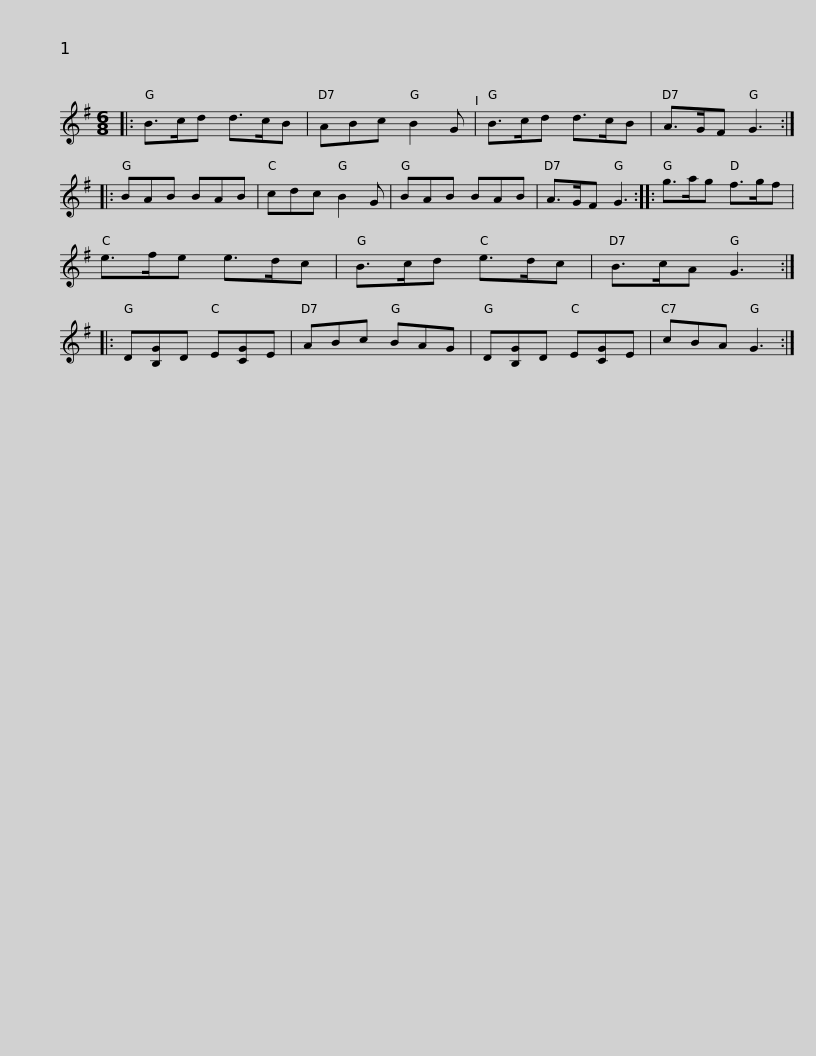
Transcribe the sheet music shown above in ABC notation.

X:1
L:1/8
M:6/8
I:linebreak $
K:G
V:1 treble
V:1
|: B>cd d>cB | ABc B2 G | B>cd d>cB | A>GF G3 :: BAB BAB | %5
 cdc B2 G | BAB BAB |$ A>GF G3 :: g>ag f>gf | e>fe e>dc | %10
 B>cd e>dc | B>cA G3 :: D[B,G]D E[CG]E | ABc BAG |$ D[B,G]D E[CG]E | %15
 cBA G3 :| %16
